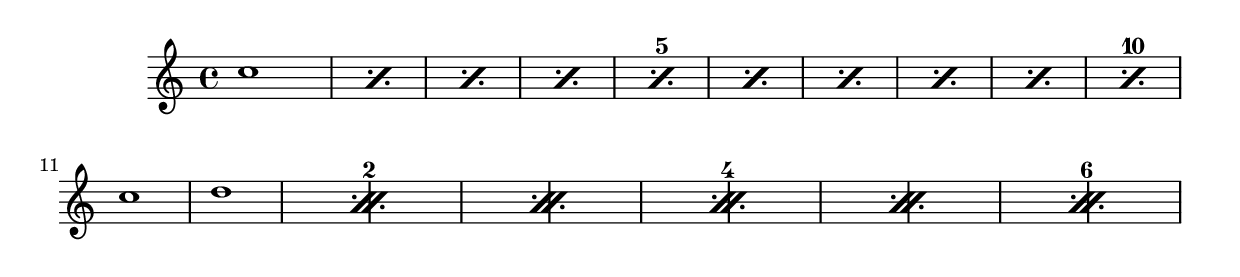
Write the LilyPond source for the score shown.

\version "2.12.0"
\header {
  lsrtags = "repeats, tweaks-and-overrides"
  texidoc = "
Percent repeat counters can be shown at regular intervals by setting
the context property @code{repeatCountVisibility}.
"
  doctitle = "Percent repeat count visibility"
}

\relative c'' {
  \set countPercentRepeats = ##t
  \set repeatCountVisibility = #(every-nth-repeat-count-visible 5)
  \repeat percent 10 { c1 } \break
  \set repeatCountVisibility = #(every-nth-repeat-count-visible 2)
  \repeat percent 6 { c1 d1 }
}
